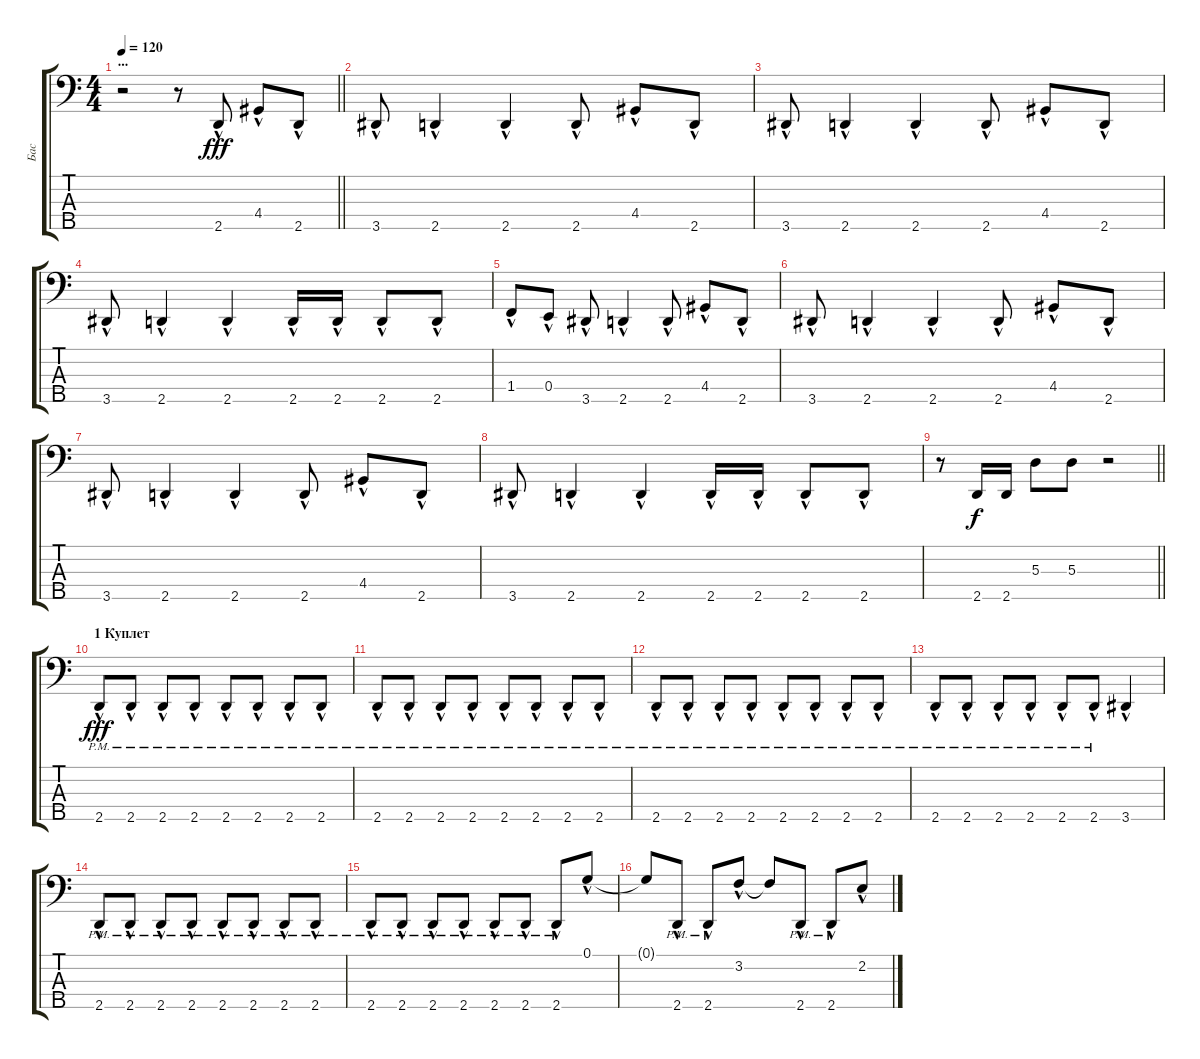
\track ("Бас" "Бас") {instrument electricbassfinger}
\staff {score tabs}
\tuning (G2 D2 A1 E1 C1) {hide}
\ts (4 4)
\section ("" "...")
\tempo 120
\clef f4
\barLineRight lightlight
\ks c
r.2{dy fff} r.8 2.5{hac}.8 4.4{hac}.8 2.5{hac}.8 |
\section ("" "")
3.5{hac}.8 2.5{hac}.4 2.5{hac}.4 2.5{hac}.8 4.4{hac}.8 2.5{hac}.8 |
3.5{hac}.8 2.5{hac}.4 2.5{hac}.4 2.5{hac}.8 4.4{hac}.8 2.5{hac}.8 |
3.5{hac}.8 2.5{hac}.4 2.5{hac}.4 2.5{hac}.16 2.5{hac}.16 2.5{hac}.8 2.5{hac}.8 |
1.4{hac}.8 0.4{hac}.8 3.5{hac}.8 2.5{hac}.4 2.5{hac}.8 4.4{hac}.8 2.5{hac}.8 |
3.5{hac}.8 2.5{hac}.4 2.5{hac}.4 2.5{hac}.8 4.4{hac}.8 2.5{hac}.8 |
3.5{hac}.8 2.5{hac}.4 2.5{hac}.4 2.5{hac}.8 4.4{hac}.8 2.5{hac}.8 |
3.5{hac}.8 2.5{hac}.4 2.5{hac}.4 2.5{hac}.16 2.5{hac}.16 2.5{hac}.8 2.5{hac}.8 |
\barLineRight lightlight
r.8 2.5.16{dy f} 2.5.16 5.3.8 5.3.8 r.2 |
\section ("" "1 Куплет")
2.5{hac pm}.8{dy fff} 2.5{hac pm}.8 2.5{hac pm}.8 2.5{hac pm}.8 2.5{hac pm}.8 2.5{hac pm}.8 2.5{hac pm}.8 2.5{hac pm}.8 |
2.5{hac pm}.8 2.5{hac pm}.8 2.5{hac pm}.8 2.5{hac pm}.8 2.5{hac pm}.8 2.5{hac pm}.8 2.5{hac pm}.8 2.5{hac pm}.8 |
2.5{hac pm}.8 2.5{hac pm}.8 2.5{hac pm}.8 2.5{hac pm}.8 2.5{hac pm}.8 2.5{hac pm}.8 2.5{hac pm}.8 2.5{hac pm}.8 |
2.5{hac pm}.8 2.5{hac pm}.8 2.5{hac pm}.8 2.5{hac pm}.8 2.5{hac pm}.8 2.5{hac pm}.8 3.5{hac}.4 |
2.5{hac pm}.8 2.5{hac pm}.8 2.5{hac pm}.8 2.5{hac pm}.8 2.5{hac pm}.8 2.5{hac pm}.8 2.5{hac pm}.8 2.5{hac pm}.8 |
2.5{hac pm}.8 2.5{hac pm}.8 2.5{hac pm}.8 2.5{hac pm}.8 2.5{hac pm}.8 2.5{hac pm}.8 2.5{hac pm}.8 0.1{hac}.8 |
0.1{t}.8 2.5{hac pm}.8 2.5{hac pm}.8 3.2{hac}.8 3.2{t}.8 2.5{hac pm}.8 2.5{hac pm}.8 2.2{hac}.8
